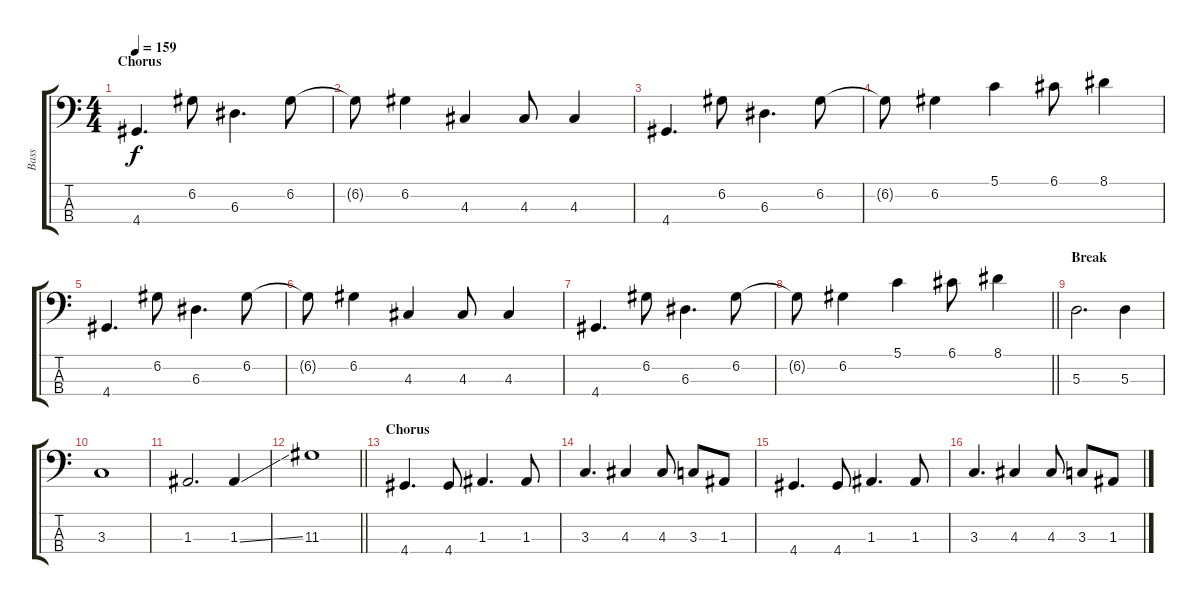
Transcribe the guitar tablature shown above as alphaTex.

\track ("Bass" "Bass") {instrument electricbasspick}
\staff {score tabs}
\tuning (G2 D2 A1 E1) {hide}
\ts (4 4)
\section ("" "Chorus")
\tempo 159
\clef f4
\ks c
4.4.4{d dy f} 6.2.8 6.3.4{d} 6.2.8 |
6.2{t}.8 6.2.4 4.3.4 4.3.8 4.3.4 |
4.4.4{d} 6.2.8 6.3.4{d} 6.2.8 |
6.2{t}.8 6.2.4 5.1.4 6.1.8 8.1.4 |
4.4.4{d} 6.2.8 6.3.4{d} 6.2.8 |
6.2{t}.8 6.2.4 4.3.4 4.3.8 4.3.4 |
4.4.4{d} 6.2.8 6.3.4{d} 6.2.8 |
\barLineRight lightlight
6.2{t}.8 6.2.4 5.1.4 6.1.8 8.1.4 |
\section ("" "Break")
5.3.2{d} 5.3.4 |
3.3.1 |
1.3.2{d} 1.3{ss}.4 |
\barLineRight lightlight
11.3.1 |
\section ("" "Chorus")
4.4.4{d} 4.4.8 1.3.4{d} 1.3.8 |
3.3.4{d} 4.3.4 4.3.8 3.3.8 1.3.8 |
4.4.4{d} 4.4.8 1.3.4{d} 1.3.8 |
3.3.4{d} 4.3.4 4.3.8 3.3.8 1.3.8
